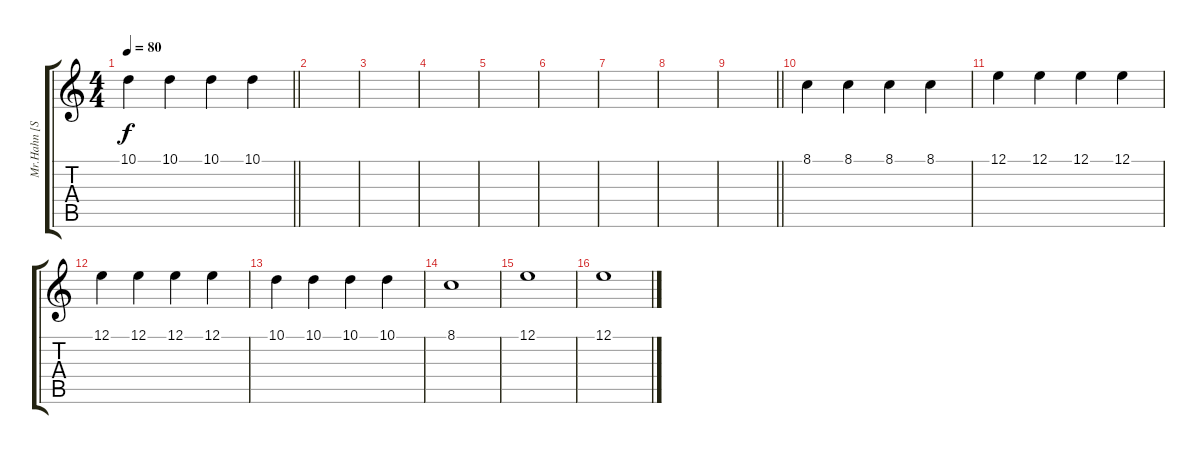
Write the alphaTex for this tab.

\track ("Mr.Hahn [Sampler2]" "Mr.Hahn [S") {instrument pad4choir}
\staff {score tabs}
\tuning (E4 B3 G3 D3 A2 D2) {hide}
\ts (4 4)
\tempo 80
\clef g2
\barLineRight lightlight
\ks c
10.1.4{dy f} 10.1.4 10.1.4 10.1.4 |
|
|
|
|
|
|
|
\barLineRight lightlight
|
8.1.4 8.1.4 8.1.4 8.1.4 |
12.1.4 12.1.4 12.1.4 12.1.4 |
12.1.4 12.1.4 12.1.4 12.1.4 |
10.1.4 10.1.4 10.1.4 10.1.4 |
8.1.1 |
12.1.1 |
12.1.1
